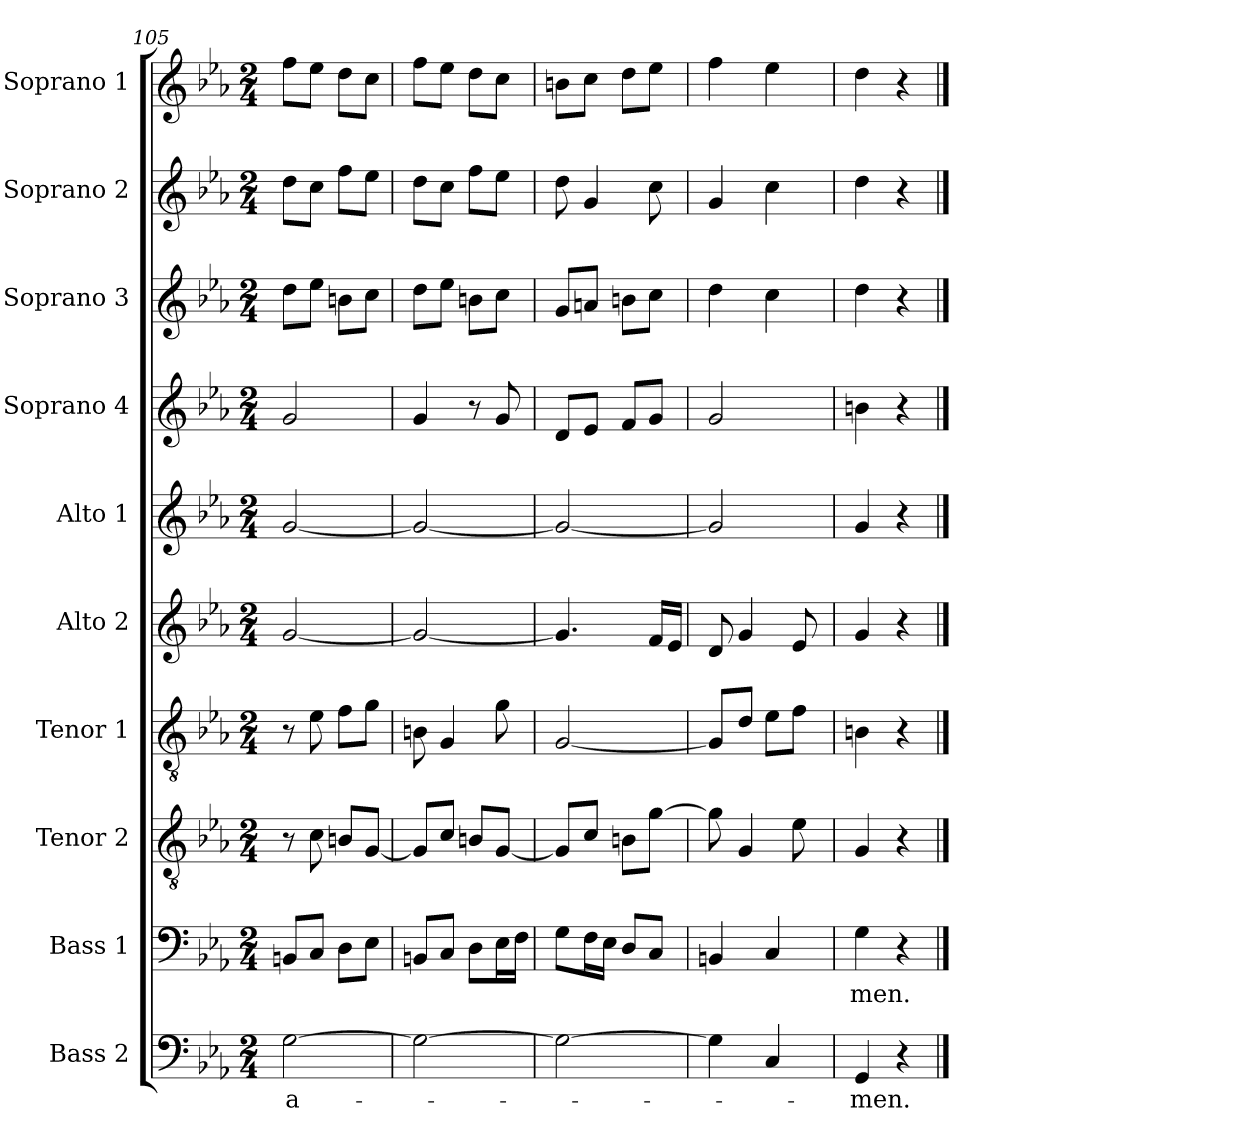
**kern	**text	**kern	**text	**kern	**kern	**kern	**kern	**kern	**kern	**kern	**kern
*part10	*part10	*part9	*part9	*part8	*part7	*part6	*part5	*part4	*part3	*part2	*part1
*staff10	*staff10	*staff9	*staff9	*staff8	*staff7	*staff6	*staff5	*staff4	*staff3	*staff2	*staff1
*I"Bass 2	*	*I"Bass 1	*	*I"Tenor 2	*I"Tenor 1	*I"Alto 2	*I"Alto 1	*I"Soprano 4	*I"Soprano 3	*I"Soprano 2	*I"Soprano 1
*I'B2	*	*I'B1	*	*I'T2	*I'T1	*I'A2	*I'A1	*I'S4	*I'S3	*I'S2	*I'S1
*clefF4	*	*clefF4	*	*clefGv2	*clefGv2	*clefG2	*clefG2	*clefG2	*clefG2	*clefG2	*clefG2
*k[b-e-a-]	*	*k[b-e-a-]	*	*k[b-e-a-]	*k[b-e-a-]	*k[b-e-a-]	*k[b-e-a-]	*k[b-e-a-]	*k[b-e-a-]	*k[b-e-a-]	*k[b-e-a-]
*E-:	*	*E-:	*	*E-:	*E-:	*E-:	*E-:	*E-:	*E-:	*E-:	*E-:
*M2/4	*	*M2/4	*	*M2/4	*M2/4	*M2/4	*M2/4	*M2/4	*M2/4	*M2/4	*M2/4
=105	=105	=105	=105	=105	=105	=105	=105	=105	=105	=105	=105
[2G\	a-	8BBn/L	.	8r	8r	[2g/	[2g/	2g/	8dd\L	8dd\L	8ff\L
.	.	8C/J	.	8c\	8e-\	.	.	.	8ee-\J	8cc\J	8ee-\J
.	.	8D\L	.	8Bn/L	8f\L	.	.	.	8bn\L	8ff\L	8dd\L
.	.	8E-\J	.	[8G/J	8g\J	.	.	.	8cc\J	8ee-\J	8cc\J
=106	=106	=106	=106	=106	=106	=106	=106	=106	=106	=106	=106
2G\_	.	8BBn/L	.	8G/L]	8Bn\	2g/_	2g/_	4g/	8dd\L	8dd\L	8ff\L
.	.	8C/J	.	8c/J	4G/	.	.	.	8ee-\J	8cc\J	8ee-\J
.	.	8D\L	.	8Bn/L	.	.	.	8r	8bn\L	8ff\L	8dd\L
.	.	16E-\L	.	[8G/J	8g\	.	.	8g/	8cc\J	8ee-\J	8cc\J
.	.	16F\JJ	.	.	.	.	.	.	.	.	.
=107	=107	=107	=107	=107	=107	=107	=107	=107	=107	=107	=107
2G\_	.	8G\L	.	8G/L]	[2G/	4.g/]	2g/_	8d/L	8g/L	8dd\	8bn\L
.	.	16F\L	.	8c/J	.	.	.	8e-/J	8an/J	4g/	8cc\J
.	.	16E-\JJ	.	.	.	.	.	.	.	.	.
.	.	8D/L	.	8Bn\L	.	.	.	8f/L	8bn\L	.	8dd\L
.	.	8C/J	.	[8g\J	.	16f/LL	.	8g/J	8cc\J	8cc\	8ee-\J
.	.	.	.	.	.	16e-/JJ	.	.	.	.	.
!!LO:PB:g=z
=108	=108	=108	=108	=108	=108	=108	=108	=108	=108	=108	=108
4G\]	.	4BBn/	.	8g\]	8G/L]	8d/	2g/]	2g/	4dd\	4g/	4ff\
.	.	.	.	4G/	8d/J	4g/	.	.	.	.	.
4C/	.	4C/	.	.	8e-\L	.	.	.	4cc\	4cc\	4ee-\
.	.	.	.	8e-\	8f\J	8e-/	.	.	.	.	.
=109	=109	=109	=109	=109	=109	=109	=109	=109	=109	=109	=109
4GG/	-men.	4G\	-men.	4G/	4Bn\	4g/	4g/	4bn\	4dd\	4dd\	4dd\
4r	.	4r	.	4r	4r	4r	4r	4r	4r	4r	4r
==	==	==	==	==	==	==	==	==	==	==	==
*-	*-	*-	*-	*-	*-	*-	*-	*-	*-	*-	*-
